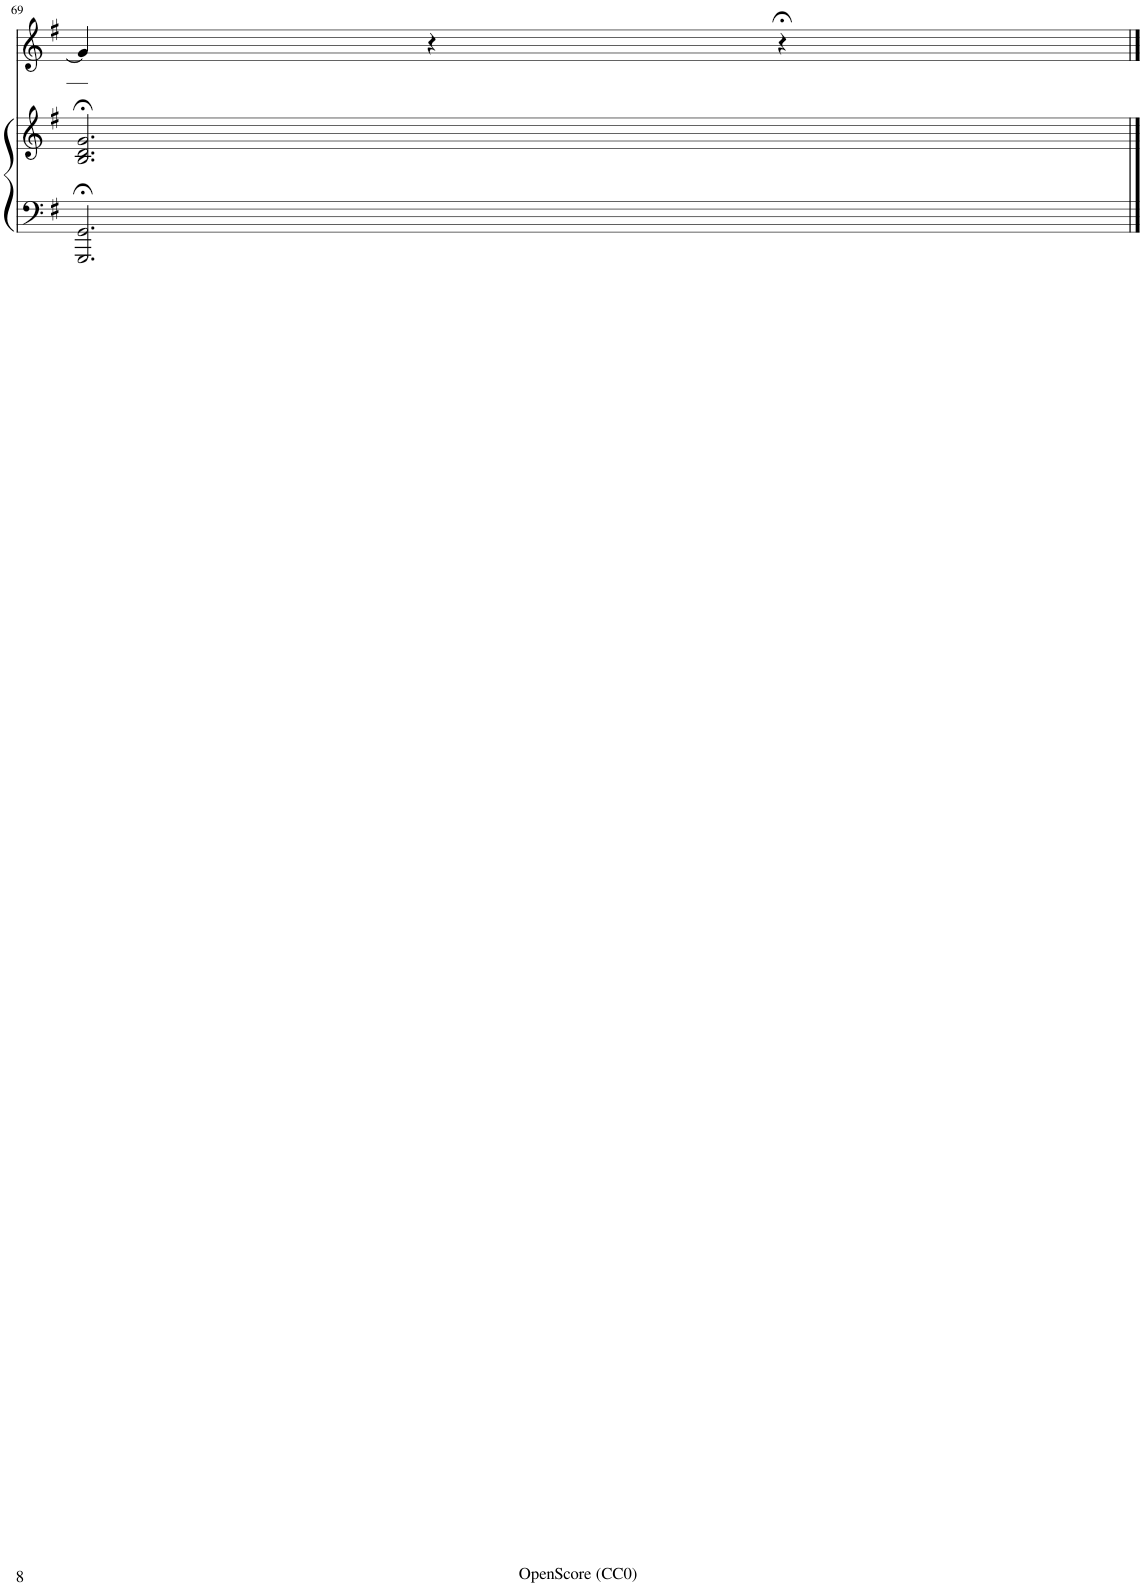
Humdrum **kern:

**kern	**kern	**kern
*part2	*part2	*part1
*staff3	*staff2	*staff1
*I"Pianoforte	*	*I"Singstimme Voice
*I'Pno	*	*
!!LO:PB:g=z
*clefF4	*clefG2	*clefG2
*k[f#]	*k[f#]	*k[f#]
*M3/4	*M3/4	*M3/4
=69	=69	=69
2.GGG/;< 2.GG/;<	2.B/;< 2.d/;< 2.g/;<	4g/]
.	.	4r
.	.	4r;<
==	==	==
*-	*-	*-
